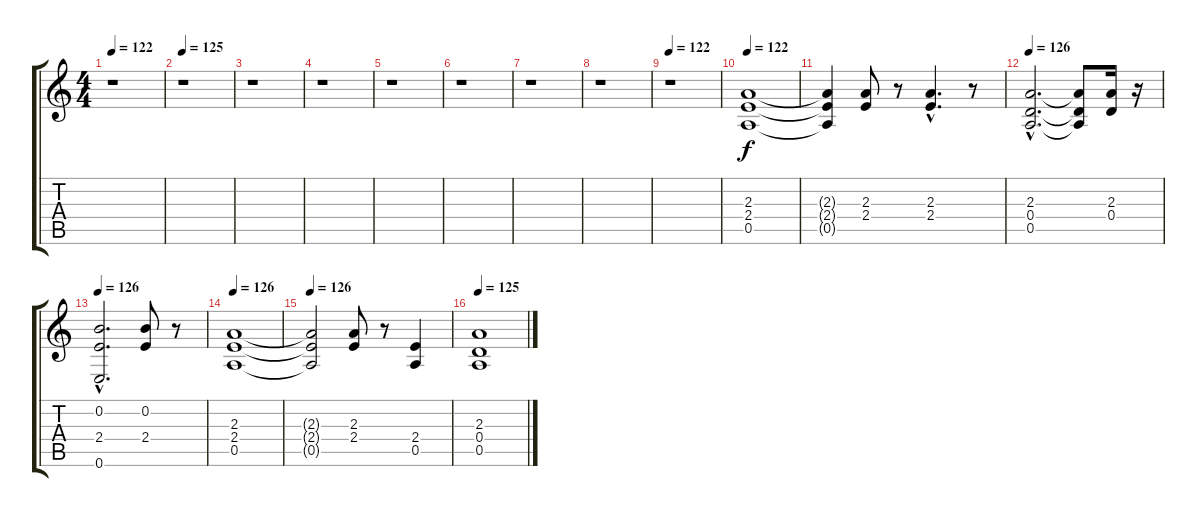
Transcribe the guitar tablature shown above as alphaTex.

\track "" {instrument distortionguitar}
\staff {score tabs}
\tuning (E4 B3 G3 D3 A2 E2) {hide}
\ts (4 4)
\tempo 122
\clef g2
\ks c
r.1{dy f} |
\tempo 125
r.1 |
r.1 |
r.1 |
r.1 |
r.1 |
r.1 |
r.1 |
\tempo 122
r.1 |
\tempo 122
(2.3 2.4 0.5).1 |
(2.3{t} 2.4{t} 0.5{t}).4 (2.3 2.4).8 r.8 (2.3{hac} 2.4{hac}).4{d} r.8 |
\tempo 126
(2.3{hac} 0.4{hac} 0.5{hac}).2{d} (2.3{t} 0.4{t} 0.5{t}).8 (2.3 0.4).16 r.16 |
\tempo 126
(0.2{hac} 2.4{hac} 0.6).2{d} (0.2 2.4).8 r.8 |
\tempo 126
(2.3 2.4 0.5).1 |
\tempo 126
(2.3{t} 2.4{t} 0.5{t}).2 (2.3 2.4).8 r.8 (2.4 0.5).4 |
\tempo 125
(2.3 0.4 0.5).1
